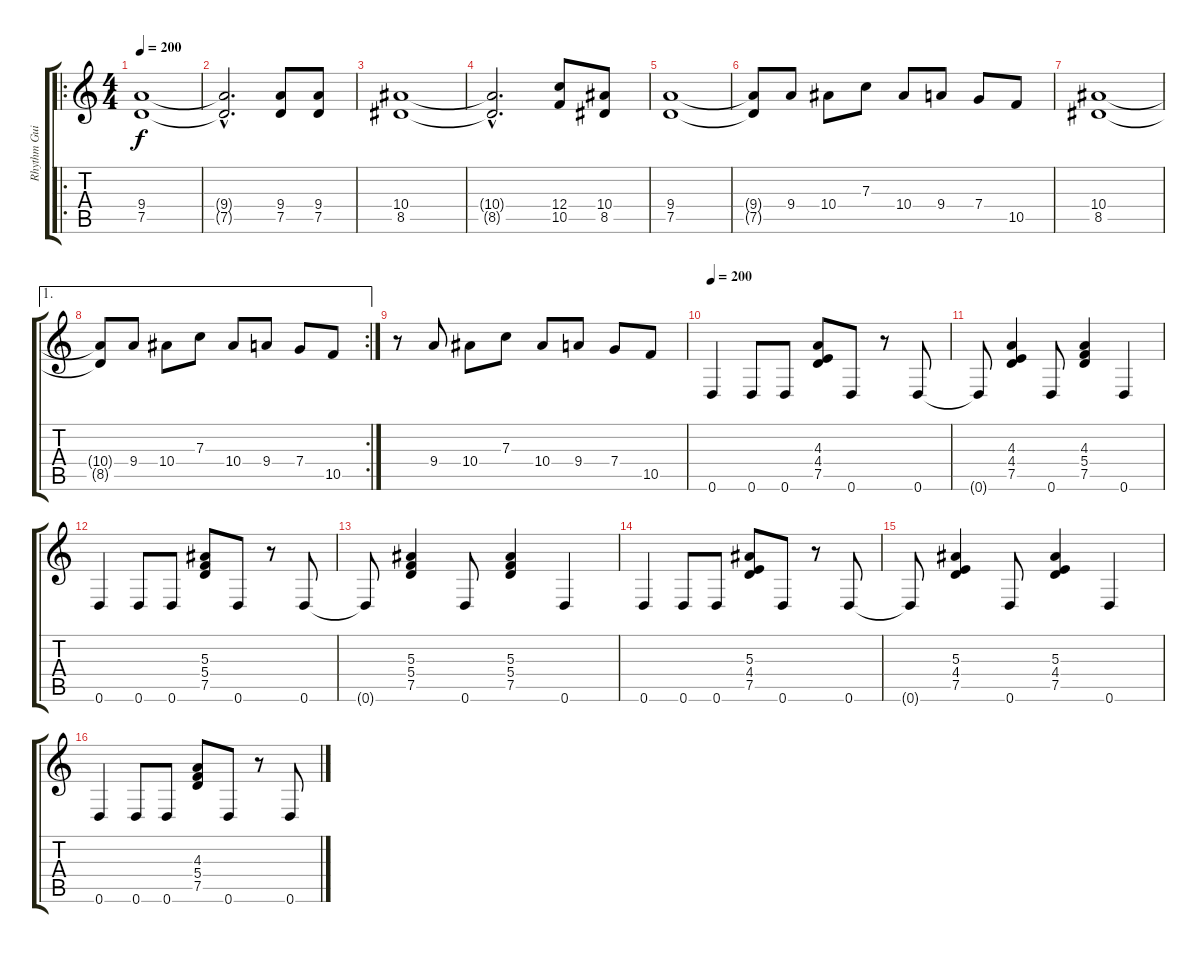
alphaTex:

\track ("Rhythm Guitar 2" "Rhythm Gui") {instrument distortionguitar}
\staff {score tabs}
\tuning (D4 A3 F3 C3 G2 D2) {hide}
\ro
\ts (4 4)
\tempo 200
\clef g2
\ks c
(9.4 7.5).1{dy f} |
(9.4{hac t} 7.5{hac t}).2{d} (9.4 7.5).8 (9.4 7.5).8 |
(10.4 8.5).1 |
(10.4{hac t} 8.5{hac t}).2{d} (12.4 10.5).8 (10.4 8.5).8 |
(9.4 7.5).1 |
(9.4{t} 7.5{t}).8 9.4.8 10.4.8 7.3.8 10.4.8 9.4.8 7.4.8 10.5.8 |
(10.4 8.5).1 |
\ae 1
\rc 2
(10.4{t} 8.5{t}).8 9.4.8 10.4.8 7.3.8 10.4.8 9.4.8 7.4.8 10.5.8 |
r.8 9.4.8 10.4.8 7.3.8 10.4.8 9.4.8 7.4.8 10.5.8 |
\tempo 200
0.6.4 0.6.8 0.6.8 (4.3 4.4 7.5).8 0.6.8 r.8 0.6.8 |
0.6{t}.8 (4.3 4.4 7.5).4 0.6.8 (4.3 5.4 7.5).4 0.6.4 |
0.6.4 0.6.8 0.6.8 (5.3 5.4 7.5).8 0.6.8 r.8 0.6.8 |
0.6{t}.8 (5.3 5.4 7.5).4 0.6.8 (5.3 5.4 7.5).4 0.6.4 |
0.6.4 0.6.8 0.6.8 (5.3 4.4 7.5).8 0.6.8 r.8 0.6.8 |
0.6{t}.8 (5.3 4.4 7.5).4 0.6.8 (5.3 4.4 7.5).4 0.6.4 |
0.6.4 0.6.8 0.6.8 (4.3 5.4 7.5).8 0.6.8 r.8 0.6.8
